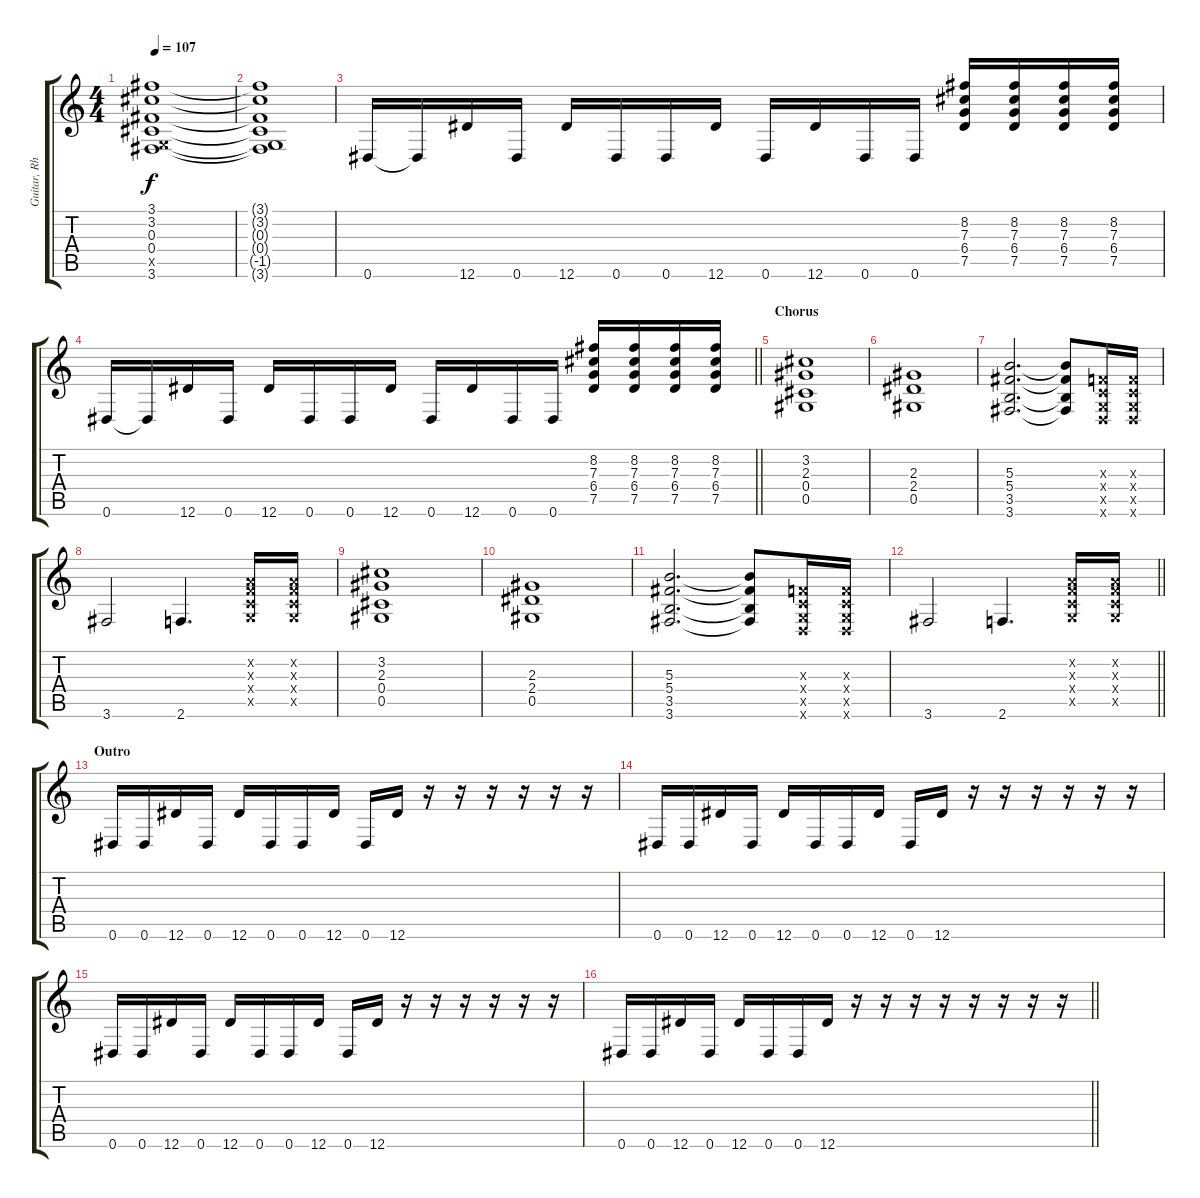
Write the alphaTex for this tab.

\track ("Guitar, Rhythm" "Guitar, Rh") {instrument distortionguitar}
\staff {score tabs}
\tuning (Eb4 Bb3 Gb3 Db3 Ab2 Eb2) {hide}
\ts (4 4)
\tempo 107
\clef g2
\ks c
(3.1 3.2 0.3 0.4 -1.5{x} 3.6).1{dy f} |
(3.1{t} 3.2{t} 0.3{t} 0.4{t} -1.5{t} 3.6{t}).1 |
0.6.16 0.6{t}.16 12.6.16 0.6.16 12.6.16 0.6.16 0.6.16 12.6.16 0.6.16 12.6.16 0.6.16 0.6.16 (8.2 7.3 6.4 7.5).16 (8.2 7.3 6.4 7.5).16 (8.2 7.3 6.4 7.5).16 (8.2 7.3 6.4 7.5).16 |
\barLineRight lightlight
0.6.16 0.6{t}.16 12.6.16 0.6.16 12.6.16 0.6.16 0.6.16 12.6.16 0.6.16 12.6.16 0.6.16 0.6.16 (8.2 7.3 6.4 7.5).16 (8.2 7.3 6.4 7.5).16 (8.2 7.3 6.4 7.5).16 (8.2 7.3 6.4 7.5).16 |
\section ("" "Chorus")
(3.2 2.3 0.4 0.5).1 |
(2.3 2.4 0.5).1 |
(5.3 5.4 3.5 3.6).2{d} (5.3{t} 5.4{t} 3.5{t} 3.6{t}).8 (-1.3{x} -1.4{x} -1.5{x} -1.6{x}).16 (-1.3{x} -1.4{x} -1.5{x} -1.6{x}).16 |
3.6.2 2.6.4{d} (-1.2{x} -1.3{x} -1.4{x} -1.5{x}).16 (-1.2{x} -1.3{x} -1.4{x} -1.5{x}).16 |
(3.2 2.3 0.4 0.5).1 |
(2.3 2.4 0.5).1 |
(5.3 5.4 3.5 3.6).2{d} (5.3{t} 5.4{t} 3.5{t} 3.6{t}).8 (-1.3{x} -1.4{x} -1.5{x} -1.6{x}).16 (-1.3{x} -1.4{x} -1.5{x} -1.6{x}).16 |
\barLineRight lightlight
3.6.2 2.6.4{d} (-1.2{x} -1.3{x} -1.4{x} -1.5{x}).16 (-1.2{x} -1.3{x} -1.4{x} -1.5{x}).16 |
\section ("" "Outro")
0.6.16 0.6.16 12.6.16 0.6.16 12.6.16 0.6.16 0.6.16 12.6.16 0.6.16 12.6.16 r.16 r.16 r.16 r.16 r.16 r.16 |
0.6.16 0.6.16 12.6.16 0.6.16 12.6.16 0.6.16 0.6.16 12.6.16 0.6.16 12.6.16 r.16 r.16 r.16 r.16 r.16 r.16 |
0.6.16 0.6.16 12.6.16 0.6.16 12.6.16 0.6.16 0.6.16 12.6.16 0.6.16 12.6.16 r.16 r.16 r.16 r.16 r.16 r.16 |
\barLineRight lightlight
0.6.16 0.6.16 12.6.16 0.6.16 12.6.16 0.6.16 0.6.16 12.6.16 r.16 r.16 r.16 r.16 r.16 r.16 r.16 r.16
